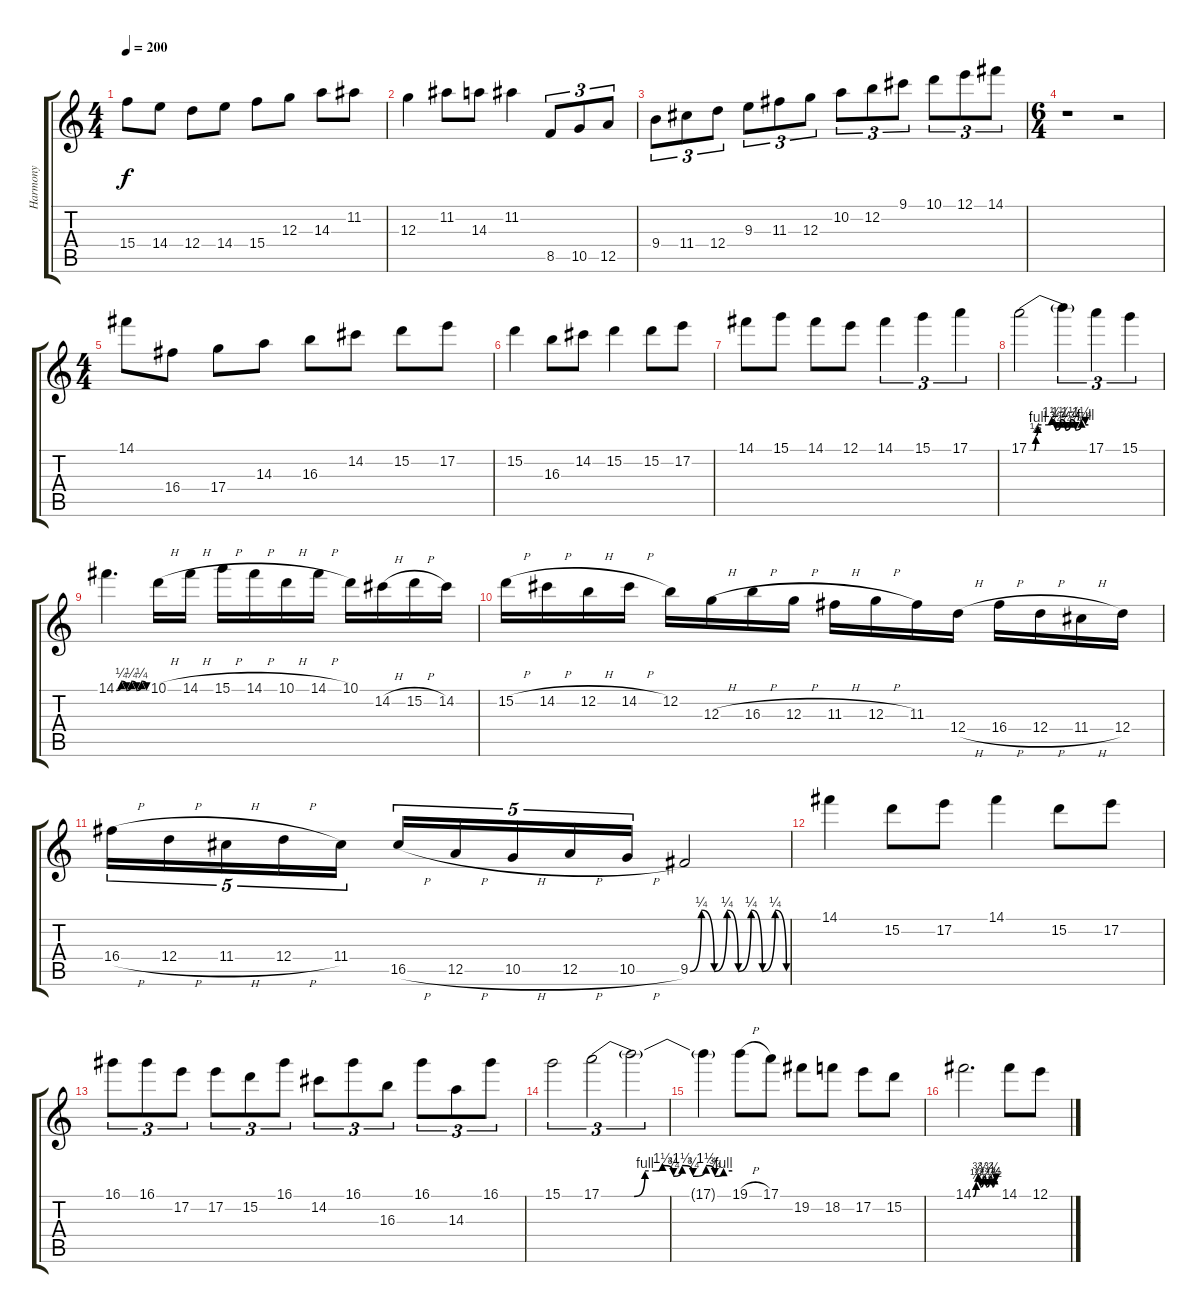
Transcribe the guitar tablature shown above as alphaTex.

\track ("Harmony" "Harmony") {instrument distortionguitar}
\staff {score tabs}
\tuning (E4 B3 G3 D3 A2 E2) {hide}
\ts (4 4)
\tempo 200
\clef g2
\ks c
15.4.8{dy f} 14.4.8 12.4.8 14.4.8 15.4.8 12.3.8 14.3.8 11.2.8 |
12.3.4 11.2.8 14.3.8 11.2.4 8.5.8{tu (3 2)} 10.5.8{tu (3 2)} 12.5.8{tu (3 2)} |
9.4.8{tu (3 2)} 11.4.8{tu (3 2)} 12.4.8{tu (3 2)} 9.3.8{tu (3 2)} 11.3.8{tu (3 2)} 12.3.8{tu (3 2)} 10.2.8{tu (3 2)} 12.2.8{tu (3 2)} 9.1.8{tu (3 2)} 10.1.8{tu (3 2)} 12.1.8{tu (3 2)} 14.1.8{tu (3 2)} |
\ts (6 4)
r.1 r.2 |
\ts (4 4)
14.1.8 16.4.8 17.4.8 14.3.8 16.3.8 14.2.8 15.2.8 17.2.8 |
15.2.4 16.3.8 14.2.8 15.2.4 15.2.8 17.2.8 |
14.1.8 15.1.8 14.1.8 12.1.8 14.1.4{tu (3 2)} 15.1.4{tu (3 2)} 17.1.4{tu (3 2)} |
17.1{be (custom 0 0 5 0 7 2 9 4 20 4 23 5 27 3 32 5 37 3 42 5 47 3 53 5 57 4 60 4)}.2 17.1{t}.4{tu (3 2)} 17.1.4{tu (3 2)} 15.1.4{tu (3 2)} |
14.1{be (custom 0 0 10 1 20 0 30 1 40 0 50 1 60 0)}.4{d} 10.1{h}.16 14.1{h}.16 15.1{h}.16 14.1{h}.16 10.1{h}.16 14.1{h}.16 10.1.16 14.2{h}.16 15.2{h}.16 14.2.16 |
15.2{h}.16 14.2{h}.16 12.2{h}.16 14.2{h}.16 12.2.16 12.3{h}.16 16.3{h}.16 12.3{h}.16 11.3{h}.16 12.3{h}.16 11.3.16 12.4{h}.16 16.4{h}.16 12.4{h}.16 11.4{h}.16 12.4.16 |
16.4{h}.16{tu (5 4)} 12.4{h}.16{tu (5 4)} 11.4{h}.16{tu (5 4)} 12.4{h}.16{tu (5 4)} 11.4.16{tu (5 4)} 16.5{h}.16{tu (5 4)} 12.5{h}.16{tu (5 4)} 10.5{h}.16{tu (5 4)} 12.5{h}.16{tu (5 4)} 10.5{h}.16{tu (5 4)} 9.5{be (custom 0 0 7 1 15 0 23 1 30 0 38 1 45 0 53 1 60 0)}.2 |
14.1.4 15.2.8 17.2.8 14.1.4 15.2.8 17.2.8 |
16.1.8{tu (3 2)} 16.1.8{tu (3 2)} 17.2.8{tu (3 2)} 17.2.8{tu (3 2)} 15.2.8{tu (3 2)} 16.1.8{tu (3 2)} 14.2.8{tu (3 2)} 16.1.8{tu (3 2)} 16.3.8{tu (3 2)} 16.1.8{tu (3 2)} 14.3.8{tu (3 2)} 16.1.8{tu (3 2)} |
15.1.2{tu (3 2)} 17.1{be (custom 0 0 15 0 20 4 25 4 28 5 33 3 37 5 42 3 48 5 52 3 56 4 60 4)}.2{tu (3 2)} 17.1{t}.2{tu (3 2)} |
17.1{t}.4 19.1{h}.8 17.1.8 19.2.8 18.2.8 17.2.8 15.2.8 |
14.1{be (custom 0 0 7 2 12 3 18 1 25 3 32 1 40 3 47 1 52 3 56 2 60 2)}.2{d} 14.1.8 12.1.8
